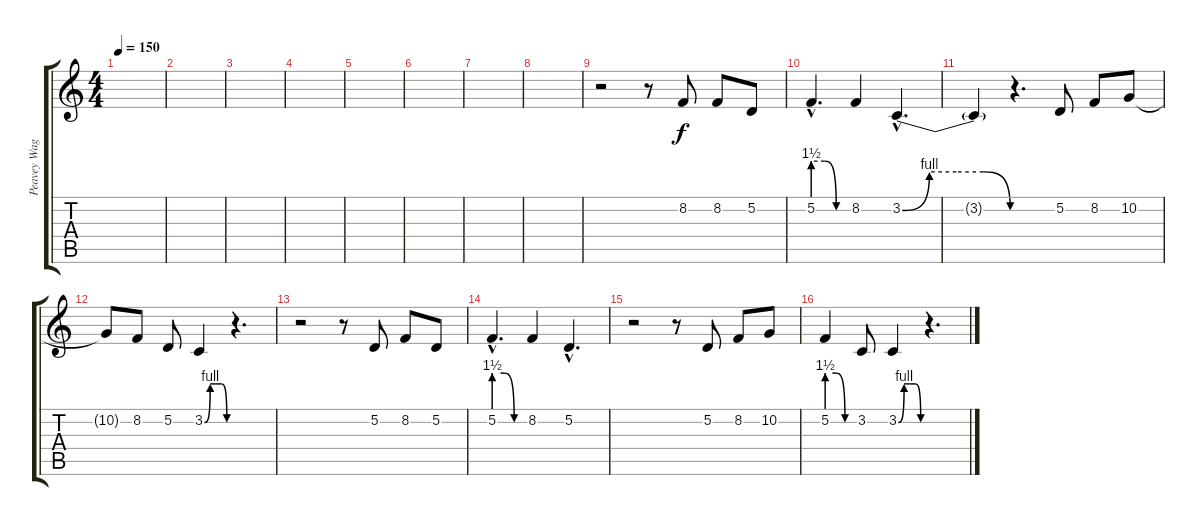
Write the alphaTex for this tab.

\track ("Peavey Wagner Vocals" "Peavey Wag") {instrument cello}
\staff {score tabs}
\tuning (D4 A3 F3 C3 G2 D2) {hide}
\ts (4 4)
\tempo 150
\clef g2
\ks c
|
|
|
|
|
|
|
|
r.2 r.8 8.2.8 8.2.8 5.2.8 |
5.2{be (custom 0 6 20 6 40 0 60 0) hac}.4{d} 8.2.4 3.2{be (custom 0 0 15 4 30 4 45 4 60 0) hac}.4{d} |
3.2{t}.4 r.4{d} 5.2.8 8.2.8 10.2.8 |
10.2{t}.8 8.2.8 5.2.8 3.2{be (custom 0 0 15 4 30 4 45 4 60 0)}.4 r.4{d} |
r.2 r.8 5.2.8 8.2.8 5.2.8 |
5.2{be (custom 0 6 20 6 40 0 60 0) hac}.4{d} 8.2.4 5.2{hac}.4{d} |
r.2 r.8 5.2.8 8.2.8 10.2.8 |
5.2{be (custom 0 6 20 6 40 0 60 0)}.4 3.2.8 3.2{be (custom 0 0 15 4 30 4 45 4 60 0)}.4 r.4{d}
